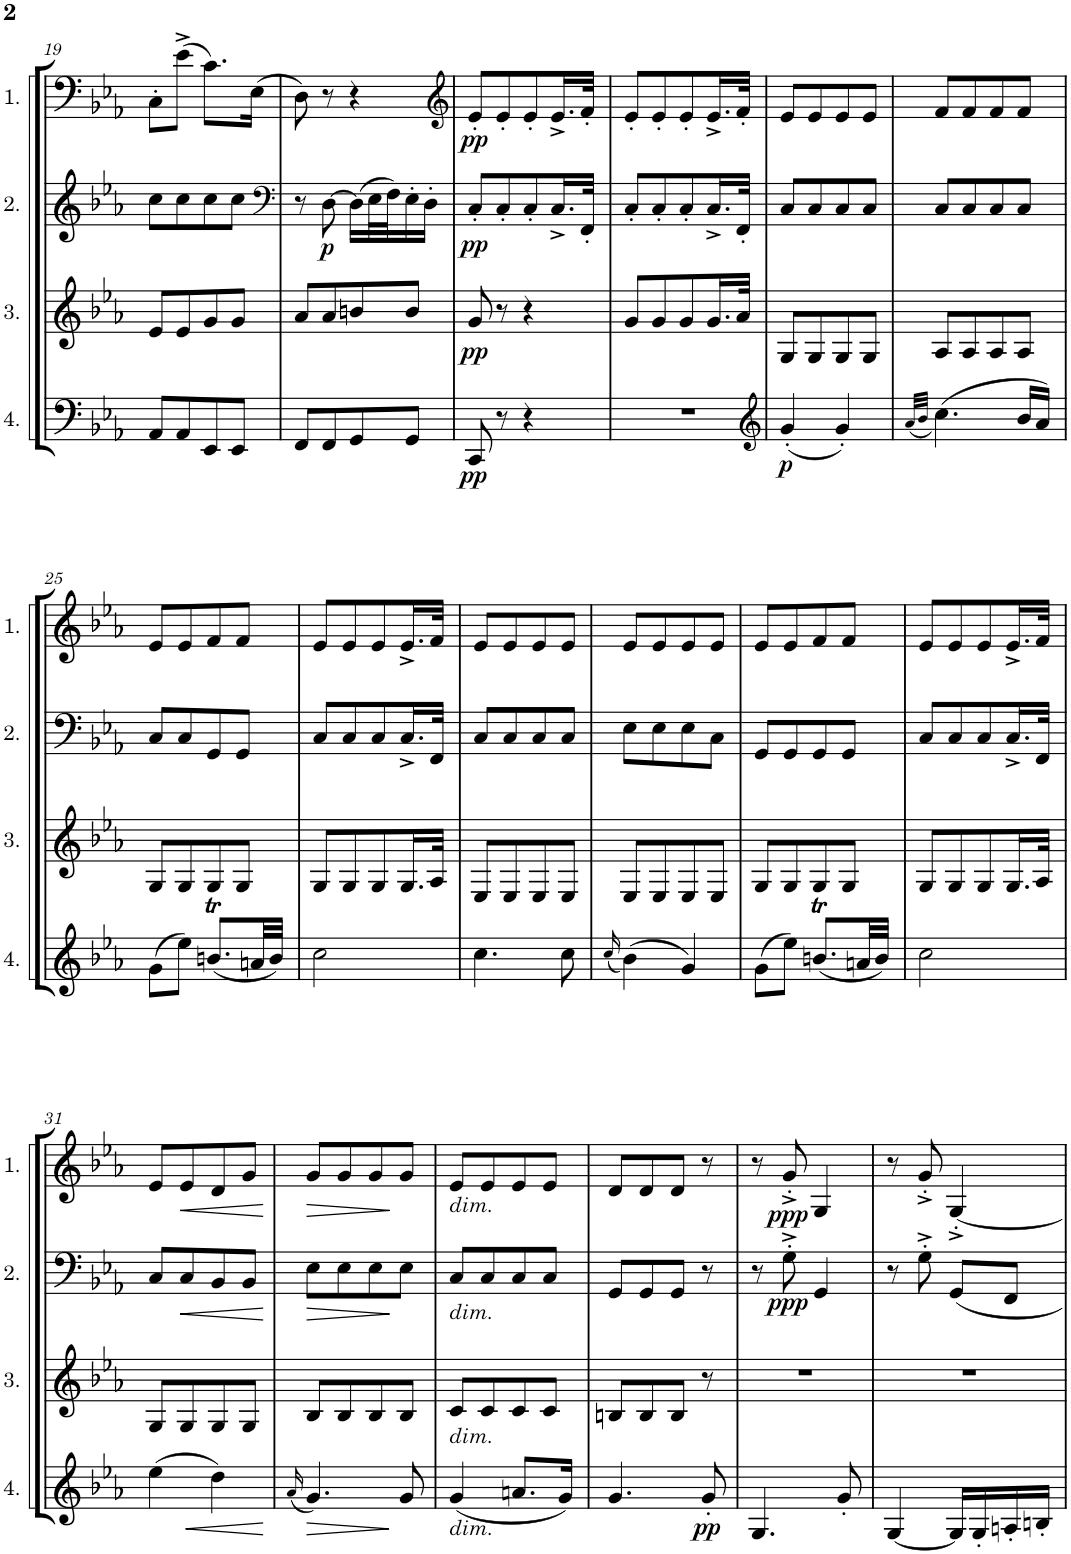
**kern	**dynam	**kern	**dynam	**kern	**dynam	**kern	**dynam
*part4	*part4	*part3	*part3	*part2	*part2	*part1	*part1
*staff4	*staff4	*staff3	*staff3	*staff2	*staff2	*staff1	*staff1
*I"Cello 4	*	*I"Cello 3	*	*I"Cello 2	*	*I"Cello 1	*
!!LO:PB:g=z
*clefF4	*	*clefG2	*	*clefG2	*	*clefF4	*
*k[b-e-a-]	*	*k[b-e-a-]	*	*k[b-e-a-]	*	*k[b-e-a-]	*
*M2/4	*	*M2/4	*	*M2/4	*	*M2/4	*
=19	=19	=19	=19	=19	=19	=19	=19
8AA-/L	.	8e-/L	.	8cc\L	.	8C'\L	.
8AA-/	.	8e-/	.	8cc\	.	(8e-^\J	.
8EE-/	.	8g/	.	8cc\	.	8.c\L)	.
8EE-/J	.	8g/J	.	8cc\J	.	.	.
.	.	.	.	.	.	(16E-\Jk	.
=20	=20	=20	=20	=20	=20	=20	=20
*	*	*	*	*clefF4	*	*	*
8FF/L	.	8a-/L	.	8r	.	8D\)	.
!	!	!	!	!	!LO:DY:b	!	!
8FF/	.	8a-/	.	[8D\	p	8r	.
8GG/	.	8bn/	.	(16D\LL]	.	4r	.
.	.	.	.	32E-\L	.	.	.
.	.	.	.	32F\J)	.	.	.
8GG/J	.	8b/J	.	16E-'\	.	.	.
.	.	.	.	16D'\JJ	.	.	.
=21	=21	=21	=21	=21	=21	=21	=21
*	*	*	*	*	*	*clefG2	*
!	!LO:DY:b	!	!LO:DY:b	!	!LO:DY:b	!	!LO:DY:b
8CC/	pp	8g/	pp	8C'/L	pp	8e-'/L	pp
8r	.	8r	.	8C'/	.	8e-'/	.
4r	.	4r	.	8C'/	.	8e-'/	.
.	.	.	.	16.C^/L	.	16.e-^/L	.
.	.	.	.	32FF'/JJk	.	32f'/JJk	.
=22	=22	=22	=22	=22	=22	=22	=22
2r	.	8g/L	.	8C'/L	.	8e-'/L	.
.	.	8g/	.	8C'/	.	8e-'/	.
.	.	8g/	.	8C'/	.	8e-'/	.
.	.	16.g/L	.	16.C^/L	.	16.e-^/L	.
.	.	32a-/JJk	.	32FF'/JJk	.	32f'/JJk	.
=23	=23	=23	=23	=23	=23	=23	=23
*clefG2	*	*	*	*	*	*	*
!	!LO:DY:b	!	!	!	!	!	!
(4g'/	p	8G/L	.	8C/L	.	8e-/L	.
.	.	8G/	.	8C/	.	8e-/	.
4g'/)	.	8G/	.	8C/	.	8e-/	.
.	.	8G/J	.	8C/J	.	8e-/J	.
=24	=24	=24	=24	=24	=24	=24	=24
(32qa-/LLL	.	.	.	.	.	.	.
32qb-/JJJ	.	.	.	.	.	.	.
(4.cc\)	.	8A-/L	.	8C/L	.	8f/L	.
.	.	8A-/	.	8C/	.	8f/	.
.	.	8A-/	.	8C/	.	8f/	.
16b-/LL	.	8A-/J	.	8C/J	.	8f/J	.
16a-/JJ)	.	.	.	.	.	.	.
!!LO:LB:g=z
=25	=25	=25	=25	=25	=25	=25	=25
(8g\L	.	8G/L	.	8C/L	.	8e-/L	.
8ee-\J)	.	8G/	.	8C/	.	8e-/	.
(8.bnt/L	.	8G/	.	8GG/	.	8f/	.
.	.	8G/J	.	8GG/J	.	8f/J	.
32an/LL	.	.	.	.	.	.	.
32b/JJJ)	.	.	.	.	.	.	.
=26	=26	=26	=26	=26	=26	=26	=26
2cc\	.	8G/L	.	8C/L	.	8e-/L	.
.	.	8G/	.	8C/	.	8e-/	.
.	.	8G/	.	8C/	.	8e-/	.
.	.	16.G/L	.	16.C^/L	.	16.e-^/L	.
.	.	32A-/JJk	.	32FF/JJk	.	32f/JJk	.
=27	=27	=27	=27	=27	=27	=27	=27
4.cc\	.	8E-/L	.	8C/L	.	8e-/L	.
.	.	8E-/	.	8C/	.	8e-/	.
.	.	8E-/	.	8C/	.	8e-/	.
8cc\	.	8E-/J	.	8C/J	.	8e-/J	.
=28	=28	=28	=28	=28	=28	=28	=28
(16qcc/	.	.	.	.	.	.	.
(4b-\)	.	8E-/L	.	8E-\L	.	8e-/L	.
.	.	8E-/	.	8E-\	.	8e-/	.
4g/)	.	8E-/	.	8E-\	.	8e-/	.
.	.	8E-/J	.	8C\J	.	8e-/J	.
=29	=29	=29	=29	=29	=29	=29	=29
(8g\L	.	8G/L	.	8GG/L	.	8e-/L	.
8ee-\J)	.	8G/	.	8GG/	.	8e-/	.
(8.bnt/L	.	8G/	.	8GG/	.	8f/	.
.	.	8G/J	.	8GG/J	.	8f/J	.
32an/LL	.	.	.	.	.	.	.
32b/JJJ)	.	.	.	.	.	.	.
=30	=30	=30	=30	=30	=30	=30	=30
2cc\	.	8G/L	.	8C/L	.	8e-/L	.
.	.	8G/	.	8C/	.	8e-/	.
.	.	8G/	.	8C/	.	8e-/	.
.	.	16.G/L	.	16.C^/L	.	16.e-^/L	.
.	.	32A-/JJk	.	32FF/JJk	.	32f/JJk	.
!!LO:LB:g=z
=31	=31	=31	=31	=31	=31	=31	=31
(4ee-\	.	8G/L	.	8C/L	.	8e-/L	.
!	!	!	!	!	!LO:HP:b	!	!LO:HP:b
.	.	8G/	.	8C/	<	8e-/	<
!	!LO:HP:b	!	!	!	!	!	!
4dd\)	<	8G/	.	8BB-/	.	8d/	.
.	.	8G/J	.	8BB-/J	.	8g/J	.
.	[	.	.	.	[	.	[
=32	=32	=32	=32	=32	=32	=32	=32
(16qa-/	.	.	.	.	.	.	.
!	!	!	!	!	!LO:HP:b	!	!LO:HP:b
4.g/)	.	8B-/L	.	8E-\L	>	8g/L	>
.	.	8B-/	.	8E-\	.	8g/	.
.	.	8B-/	.	8E-\	.	8g/	.
8g/	.	8B-/J	.	8E-\J	]	8g/J	]
=33	=33	=33	=33	=33	=33	=33	=33
!	!	!	!	!	!	!LO:TX:b:i:t=dim.	!
!	!	!	!	!LO:TX:b:i:t=dim.	!	!	!
!	!	!LO:TX:b:i:t=dim.	!	!	!	!	!
!LO:TX:b:i:t=dim.	!	!	!	!	!	!	!
(4g/	.	8c/L	.	8C/L	.	8e-/L	.
.	.	8c/	.	8C/	.	8e-/	.
8.an/L	.	8c/	.	8C/	.	8e-/	.
.	.	8c/J	.	8C/J	.	8e-/J	.
16g/Jk)	.	.	.	.	.	.	.
=34	=34	=34	=34	=34	=34	=34	=34
4.g/	.	8Bn/L	.	8GG/L	.	8d/L	.
.	.	8B/	.	8GG/	.	8d/	.
.	.	8B/J	.	8GG/J	.	8d/J	.
!	!LO:DY:b	!	!	!	!	!	!
8g'/	pp	8r	.	8r	.	8r	.
=35	=35	=35	=35	=35	=35	=35	=35
4.G/	.	2r	.	8r	.	8r	.
!	!	!	!	!	!LO:DY:b	!	!LO:DY:b
.	.	.	.	8G'^\	ppp	8g'^/	ppp
.	.	.	.	4GG/	.	4G/	.
8g'/	.	.	.	.	.	.	.
=36	=36	=36	=36	=36	=36	=36	=36
[4G/	.	2r	.	8r	.	8r	.
.	.	.	.	8G'^\	.	8g'^/	.
16G/LL]	.	.	.	8GG/L	.	[4G'^/	.
16G'/	.	.	.	.	.	.	.
16An'/	.	.	.	8FF/J	.	.	.
16Bn'/JJ	.	.	.	.	.	.	.
=	=	=	=	=	=	=	=
*-	*-	*-	*-	*-	*-	*-	*-
